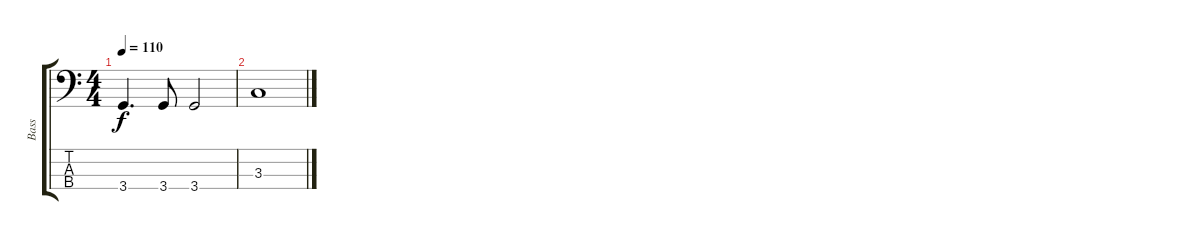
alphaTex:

\track ("Bass" "Bass") {instrument electricbassfinger}
\staff {score tabs}
\tuning (G2 D2 A1 E1) {hide}
\ts (4 4)
\tempo 110
\clef f4
\ks c
3.4.4{d dy f} 3.4.8 3.4.2 |
3.3.1
